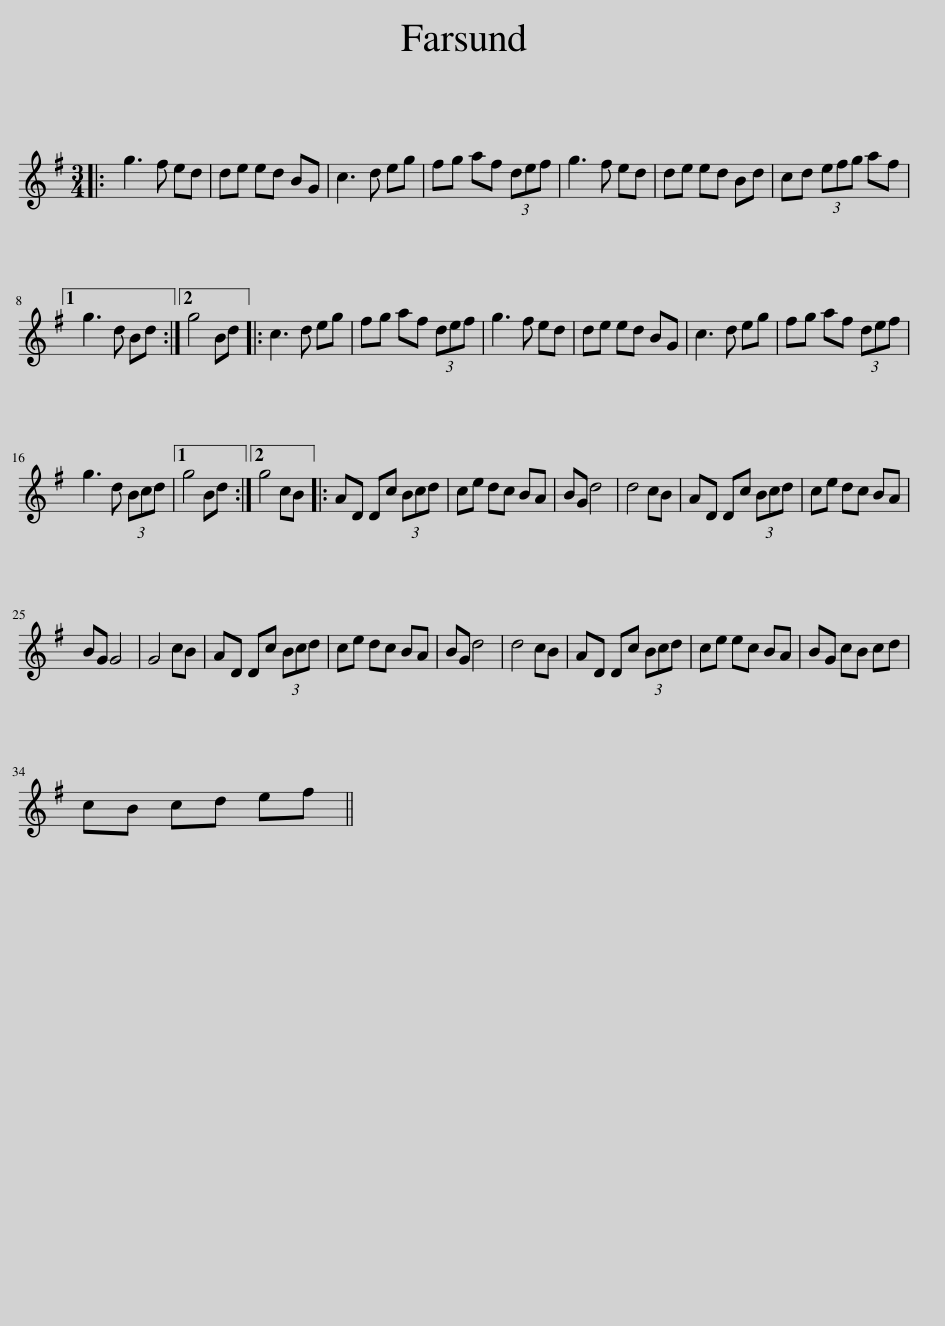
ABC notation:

X:1
L:1/8
M:3/4
I:linebreak $
K:G
V:1 treble
V:1
|: g3 f ed | de ed BG | c3 d eg | fg af (3def | g3 f ed | %5
 de ed Bd | cd (3efg af |1$ g3 d Bd :|2 g4 Bd |: c3 d eg | %10
 fg af (3def | g3 f ed | de ed BG | c3 d eg | fg af (3def |$ %15
 g3 d (3Bcd |1 g4 Bd :|2 g4 cB |: AD Dc (3Bcd | ce dc BA | %20
 BG d4 | d4 cB | AD Dc (3Bcd | ce dc BA |$ BG G4 | %25
 G4 cB | AD Dc (3Bcd | ce dc BA | BG d4 | d4 cB | %30
 AD Dc (3Bcd | ce ec BA | BG cB cd |$ cB cd ef || %34
